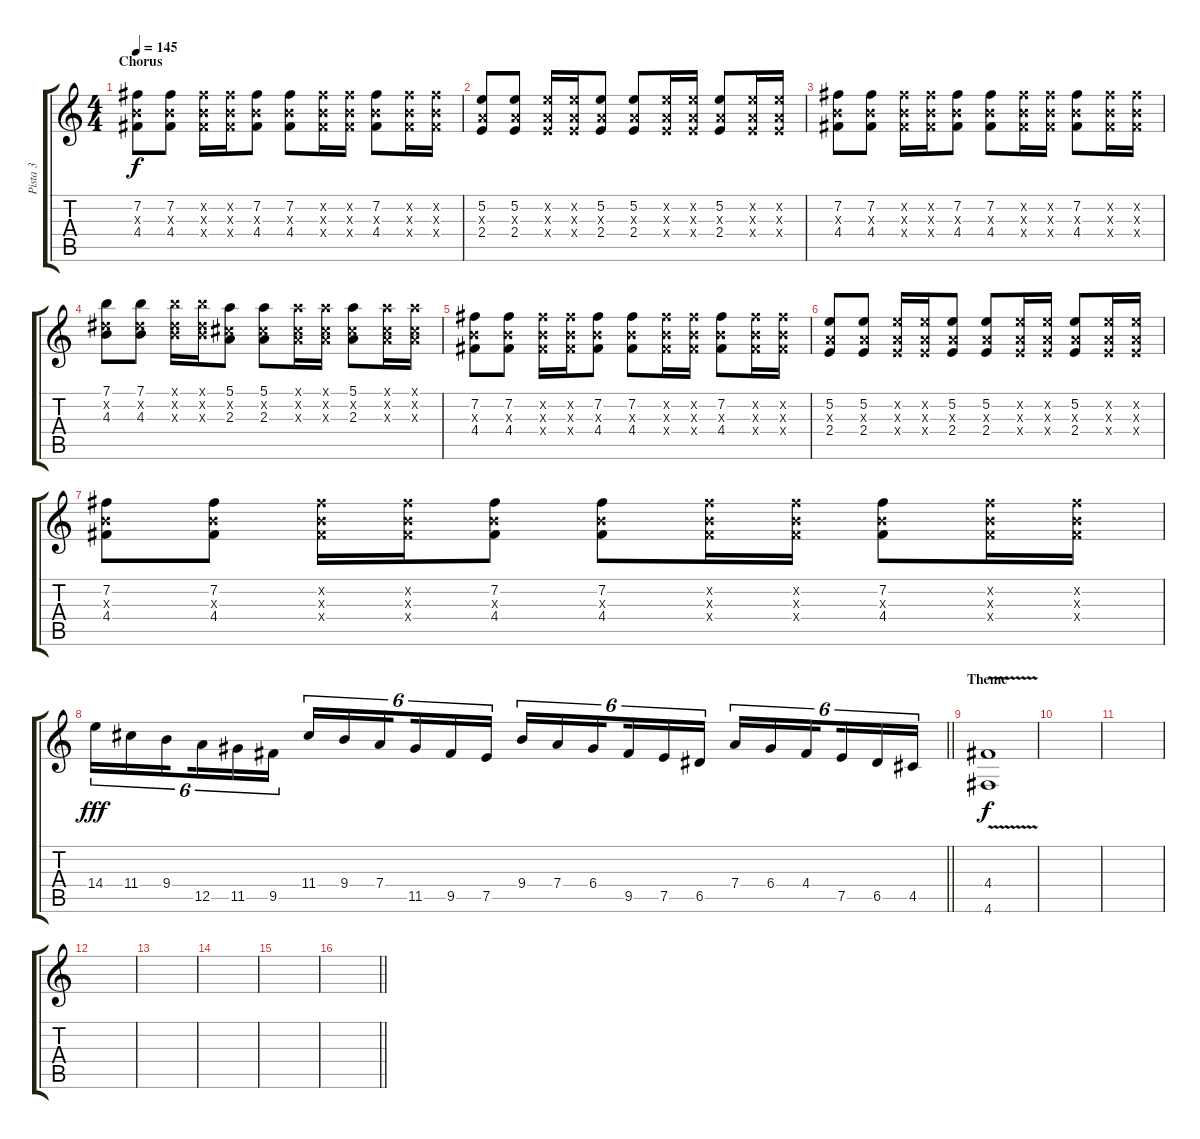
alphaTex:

\track ("Pista 3" "Pista 3") {instrument distortionguitar}
\staff {score tabs}
\tuning (E4 B3 G3 D3 A2 D2) {hide}
\ts (4 4)
\section ("" "Chorus")
\tempo 145
\clef g2
\ks c
(7.2 4.3{x} 4.4).8{dy f} (7.2 4.3{x} 4.4).8 (7.2{x} 4.3{x} 4.4{x}).16 (7.2{x} 4.3{x} 4.4{x}).16 (7.2 4.3{x} 4.4).8 (7.2 4.3{x} 4.4).8 (7.2{x} 4.3{x} 4.4{x}).16 (7.2{x} 4.3{x} 4.4{x}).16 (7.2 4.3{x} 4.4).8 (7.2{x} 4.3{x} 4.4{x}).16 (7.2{x} 4.3{x} 4.4{x}).16 |
(5.2 2.3{x} 2.4).8 (5.2 2.3{x} 2.4).8 (5.2{x} 2.3{x} 2.4{x}).16 (5.2{x} 2.3{x} 2.4{x}).16 (5.2 2.3{x} 2.4).8 (5.2 2.3{x} 2.4).8 (5.2{x} 2.3{x} 2.4{x}).16 (5.2{x} 2.3{x} 2.4{x}).16 (5.2 2.3{x} 2.4).8 (5.2{x} 2.3{x} 2.4{x}).16 (5.2{x} 2.3{x} 2.4{x}).16 |
(7.2 4.3{x} 4.4).8 (7.2 4.3{x} 4.4).8 (7.2{x} 4.3{x} 4.4{x}).16 (7.2{x} 4.3{x} 4.4{x}).16 (7.2 4.3{x} 4.4).8 (7.2 4.3{x} 4.4).8 (7.2{x} 4.3{x} 4.4{x}).16 (7.2{x} 4.3{x} 4.4{x}).16 (7.2 4.3{x} 4.4).8 (7.2{x} 4.3{x} 4.4{x}).16 (7.2{x} 4.3{x} 4.4{x}).16 |
(7.1 4.2{x} 4.3).8 (7.1 4.2{x} 4.3).8 (7.1{x} 4.2{x} 4.3{x}).16 (7.1{x} 4.2{x} 4.3{x}).16 (5.1 2.2{x} 2.3).8 (5.1 2.2{x} 2.3).8 (5.1{x} 2.2{x} 2.3{x}).16 (5.1{x} 2.2{x} 2.3{x}).16 (5.1 2.2{x} 2.3).8 (5.1{x} 2.2{x} 2.3{x}).16 (5.1{x} 2.2{x} 2.3{x}).16 |
(7.2 4.3{x} 4.4).8 (7.2 4.3{x} 4.4).8 (7.2{x} 4.3{x} 4.4{x}).16 (7.2{x} 4.3{x} 4.4{x}).16 (7.2 4.3{x} 4.4).8 (7.2 4.3{x} 4.4).8 (7.2{x} 4.3{x} 4.4{x}).16 (7.2{x} 4.3{x} 4.4{x}).16 (7.2 4.3{x} 4.4).8 (7.2{x} 4.3{x} 4.4{x}).16 (7.2{x} 4.3{x} 4.4{x}).16 |
(5.2 2.3{x} 2.4).8 (5.2 2.3{x} 2.4).8 (5.2{x} 2.3{x} 2.4{x}).16 (5.2{x} 2.3{x} 2.4{x}).16 (5.2 2.3{x} 2.4).8 (5.2 2.3{x} 2.4).8 (5.2{x} 2.3{x} 2.4{x}).16 (5.2{x} 2.3{x} 2.4{x}).16 (5.2 2.3{x} 2.4).8 (5.2{x} 2.3{x} 2.4{x}).16 (5.2{x} 2.3{x} 2.4{x}).16 |
(7.2 4.3{x} 4.4).8 (7.2 4.3{x} 4.4).8 (7.2{x} 4.3{x} 4.4{x}).16 (7.2{x} 4.3{x} 4.4{x}).16 (7.2 4.3{x} 4.4).8 (7.2 4.3{x} 4.4).8 (7.2{x} 4.3{x} 4.4{x}).16 (7.2{x} 4.3{x} 4.4{x}).16 (7.2 4.3{x} 4.4).8 (7.2{x} 4.3{x} 4.4{x}).16 (7.2{x} 4.3{x} 4.4{x}).16 |
\barLineRight lightlight
14.4.16{tu (6 4) dy fff} 11.4.16{tu (6 4)} 9.4.16{tu (6 4) beam splitsecondary} 12.5.16{tu (6 4)} 11.5.16{tu (6 4)} 9.5.16{tu (6 4)} 11.4.16{tu (6 4)} 9.4.16{tu (6 4)} 7.4.16{tu (6 4) beam splitsecondary} 11.5.16{tu (6 4)} 9.5.16{tu (6 4)} 7.5.16{tu (6 4)} 9.4.16{tu (6 4)} 7.4.16{tu (6 4)} 6.4.16{tu (6 4) beam splitsecondary} 9.5.16{tu (6 4)} 7.5.16{tu (6 4)} 6.5.16{tu (6 4)} 7.4.16{tu (6 4)} 6.4.16{tu (6 4)} 4.4.16{tu (6 4) beam splitsecondary} 7.5.16{tu (6 4)} 6.5.16{tu (6 4)} 4.5.16{tu (6 4)} |
\section ("" "Theme")
(4.4{v} 4.6{v}).1{dy f} |
|
|
|
|
|
|
\barLineRight lightlight
